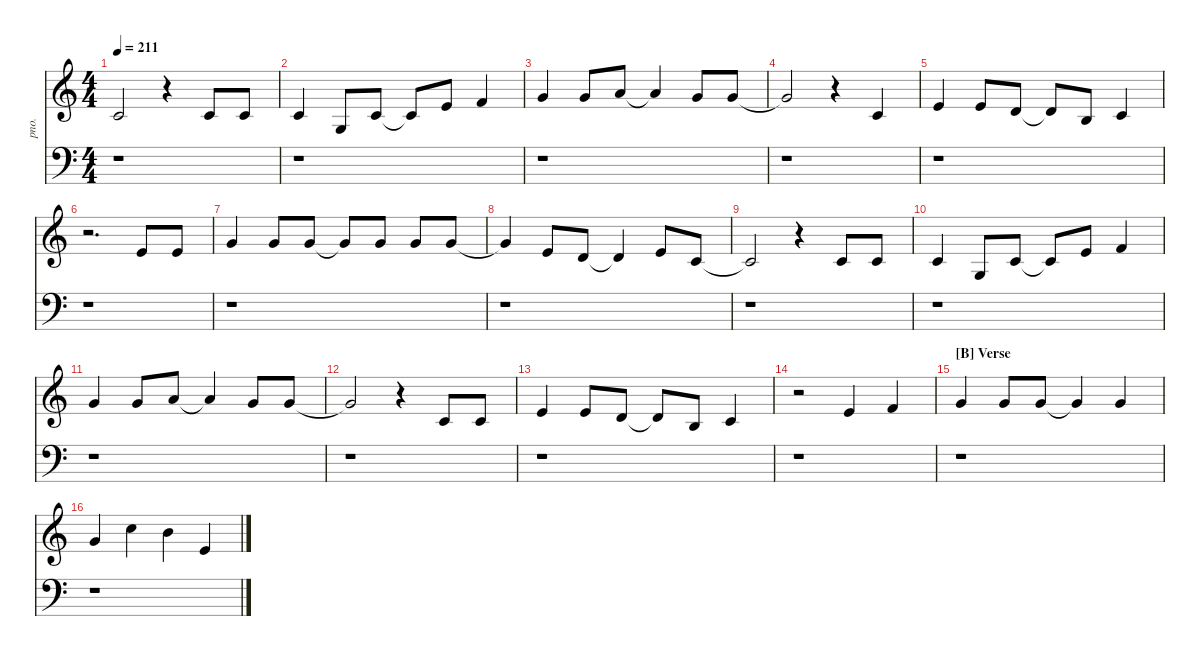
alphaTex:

\defaultSystemsLayout 4
\hideDynamics
\bracketExtendMode nobrackets
\track ("Vocal" "pno.") {instrument acousticgrandpiano}
\staff {score}
\tuning (E4 B3 G3 D3 A2 E2)
\ts (4 4)
\tempo 211
\clef g2
\ks c
1.2{t}.2{dy ff} r.4 1.2.8 1.2.8 |
1.2.4 0.3.8 1.2.8 1.2{t}.8 0.1.8 1.1.4 |
3.1.4 3.1.8 5.1.8 5.1{t}.4 3.1.8 3.1.8 |
3.1{t}.2 r.4 1.2.4 |
0.1.4 0.1.8 3.2.8 3.2{t}.8 4.3.8 5.3.4 |
r.2{d} 5.2.8 5.2.8 |
3.1.4 3.1.8 3.1.8 3.1{t}.8 3.1.8 3.1.8 3.1.8 |
3.1{t}.4 5.2.8 3.2.8 3.2{t}.4 0.1.8 1.2.8 |
1.2{t}.2 r.4 1.2.8 1.2.8 |
1.2.4 0.3.8 1.2.8 1.2{t}.8 0.1.8 1.1.4 |
3.1.4 3.1.8 5.1.8 5.1{t}.4 3.1.8 3.1.8 |
3.1{t}.2 r.4 1.2.8 1.2.8 |
0.1.4 0.1.8 3.2.8 3.2{t}.8 4.3.8 5.3.4 |
r.2 0.1.4 1.1.4 |
\section ("B" "Verse")
3.1.4 3.1.8 3.1.8 3.1{t}.4 3.1.4 |
3.1.4 8.1.4 7.1.4 5.2.4
\staff {score}
\tuning (G2 D2 A1 E1 B0)
\clef f4
\ottava regular
\simile none
\ks c
r.1{dy ff} |
r.1 |
r.1 |
r.1 |
r.1 |
r.1 |
r.1 |
r.1 |
r.1 |
r.1 |
r.1 |
r.1 |
r.1 |
r.1 |
r.1 |
r.1
